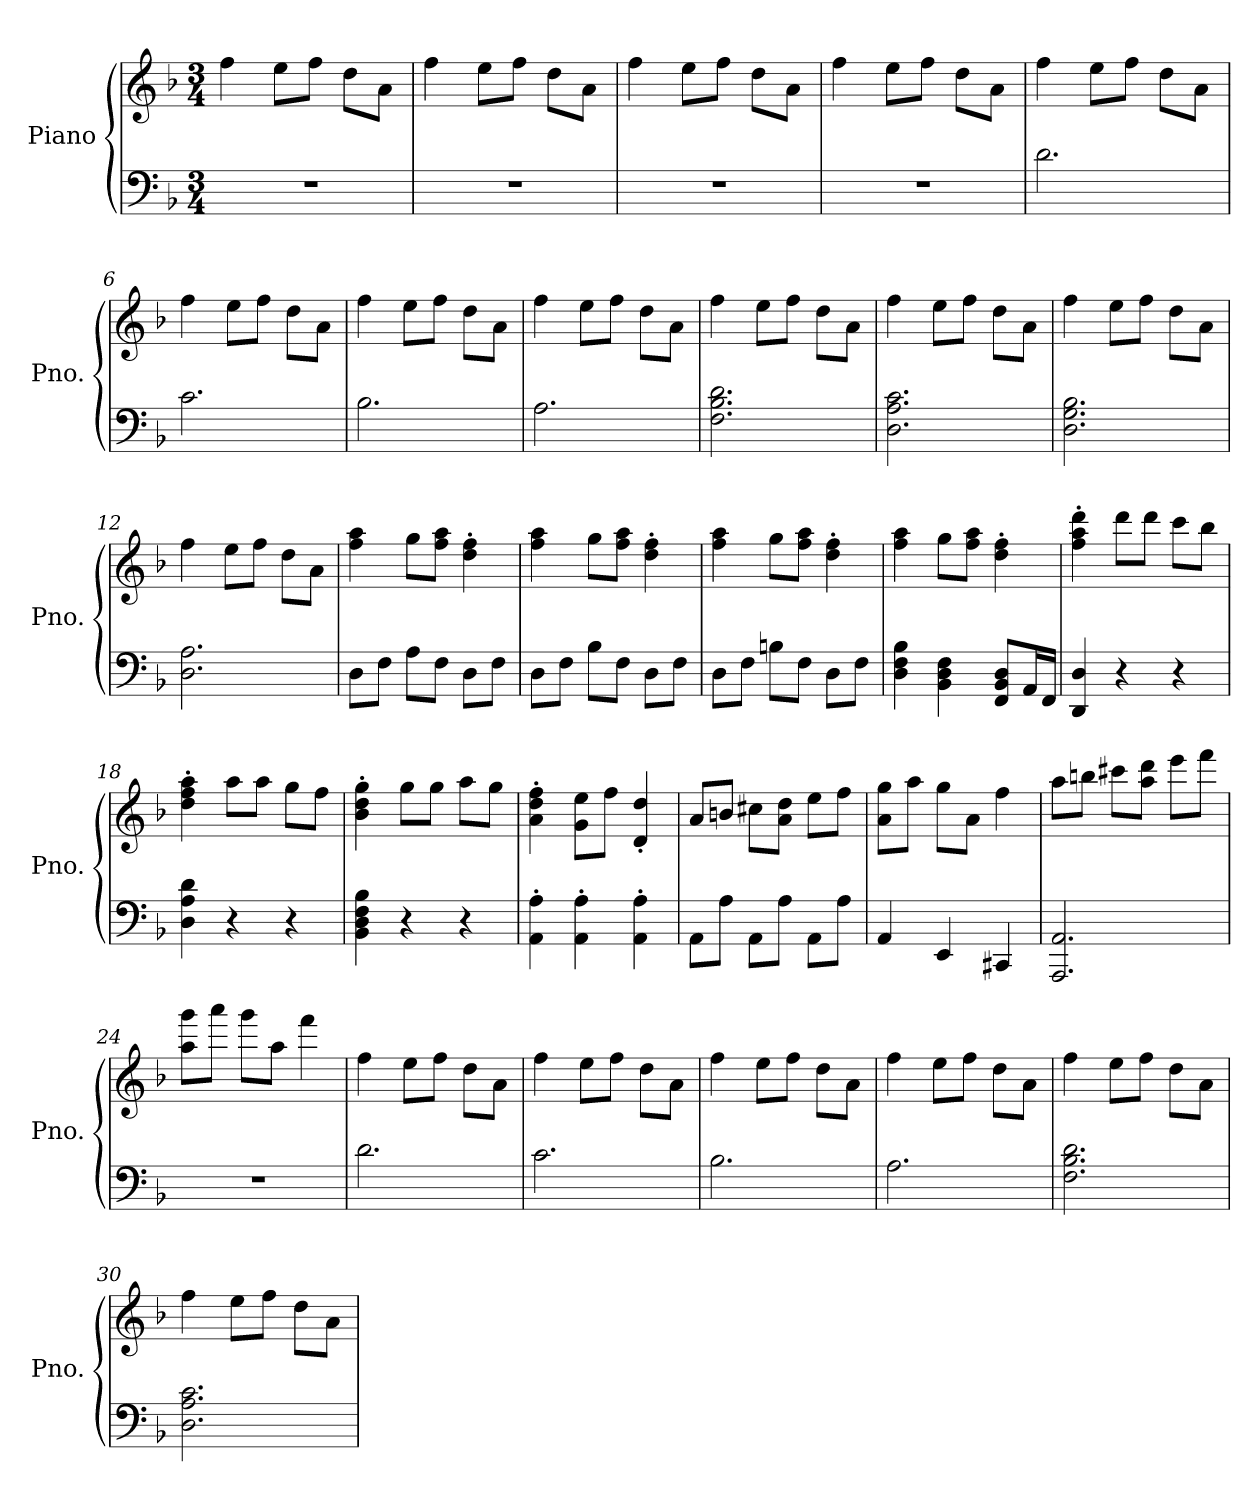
**kern	**kern
*part1	*part1
*staff2	*staff1
*I"Piano	*
*I'Pno.	*
*clefF4	*clefG2
*k[b-]	*k[b-]
*M3/4	*M3/4
*MM180	*MM180
=1	=1
2.r	4ff\
.	8ee\L
.	8ff\J
.	8dd\L
.	8a\J
=2	=2
2.r	4ff\
.	8ee\L
.	8ff\J
.	8dd\L
.	8a\J
=3	=3
2.r	4ff\
.	8ee\L
.	8ff\J
.	8dd\L
.	8a\J
=4	=4
2.r	4ff\
.	8ee\L
.	8ff\J
.	8dd\L
.	8a\J
=5	=5
2.d\	4ff\
.	8ee\L
.	8ff\J
.	8dd\L
.	8a\J
=6	=6
2.c\	4ff\
.	8ee\L
.	8ff\J
.	8dd\L
.	8a\J
=7	=7
2.B-\	4ff\
.	8ee\L
.	8ff\J
.	8dd\L
.	8a\J
!!LO:LB:g=z
=8	=8
2.A\	4ff\
.	8ee\L
.	8ff\J
.	8dd\L
.	8a\J
=9	=9
2.F\ 2.B-\ 2.d\	4ff\
.	8ee\L
.	8ff\J
.	8dd\L
.	8a\J
=10	=10
2.D\ 2.A\ 2.c\	4ff\
.	8ee\L
.	8ff\J
.	8dd\L
.	8a\J
=11	=11
2.D\ 2.G\ 2.B-\	4ff\
.	8ee\L
.	8ff\J
.	8dd\L
.	8a\J
=12	=12
2.D\ 2.A\	4ff\
.	8ee\L
.	8ff\J
.	8dd\L
.	8a\J
=13	=13
8D\L	4ff\ 4aa\
8F\J	.
8A\L	8gg\L
8F\J	8ff\ 8aa\J
8D\L	4dd\' 4ff\'
8F\J	.
=14	=14
8D\L	4ff\ 4aa\
8F\J	.
8B-\L	8gg\L
8F\J	8ff\ 8aa\J
8D\L	4dd\' 4ff\'
8F\J	.
!!LO:LB:g=z
=15	=15
8D\L	4ff\ 4aa\
8F\J	.
8Bn\L	8gg\L
8F\J	8ff\ 8aa\J
8D\L	4dd\' 4ff\'
8F\J	.
=16	=16
4D\ 4F\ 4B-\	4ff\ 4aa\
4BB-\ 4D\ 4F\	8gg\L
.	8ff\ 8aa\J
8FF/ 8BB-/ 8D/L	4dd\' 4ff\'
16AA/L	.
16FF/JJ	.
=17	=17
4DD/ 4D/	4ff\' 4aa\' 4ddd\'
4r	8ddd\L
.	8ddd\J
4r	8ccc\L
.	8bb-\J
=18	=18
4D\ 4A\ 4d\	4dd\' 4ff\' 4aa\'
4r	8aa\L
.	8aa\J
4r	8gg\L
.	8ff\J
=19	=19
4BB-\ 4D\ 4F\ 4B-\	4b-\' 4dd\' 4gg\'
4r	8gg\L
.	8gg\J
4r	8aa\L
.	8gg\J
=20	=20
4AA\' 4A\'	4a\' 4dd\' 4ff\'
4AA\' 4A\'	8g\ 8ee\L
.	8ff\J
4AA\' 4A\'	4d/' 4dd/'
!!LO:LB:g=z
=21	=21
8AA\L	8a/L
8A\J	8bn/J
8AA\L	8cc#X\L
8A\J	8a\ 8dd\J
8AA\L	8ee\L
8A\J	8ff\J
=22	=22
4AA/	8a\ 8gg\L
.	8aa\J
4EE/	8gg\L
.	8a\J
4CC#X/	4ff\
=23	=23
2.AAA/ 2.AA/	8aa\L
.	8bbn\J
.	8ccc#X\L
.	8aa\ 8ddd\J
.	8eee\L
.	8fff\J
=24	=24
2.r	8aa\ 8ggg\L
.	8aaa\J
.	8ggg\L
.	8aa\J
.	4fff\
=25	=25
2.d\	4ff\
.	8ee\L
.	8ff\J
.	8dd\L
.	8a\J
=26	=26
2.c\	4ff\
.	8ee\L
.	8ff\J
.	8dd\L
.	8a\J
!!LO:LB:g=z
=27	=27
2.B-\	4ff\
.	8ee\L
.	8ff\J
.	8dd\L
.	8a\J
=28	=28
2.A\	4ff\
.	8ee\L
.	8ff\J
.	8dd\L
.	8a\J
=29	=29
2.F\ 2.B-\ 2.d\	4ff\
.	8ee\L
.	8ff\J
.	8dd\L
.	8a\J
=30	=30
2.D\ 2.A\ 2.c\	4ff\
.	8ee\L
.	8ff\J
.	8dd\L
.	8a\J
=	=
*-	*-
